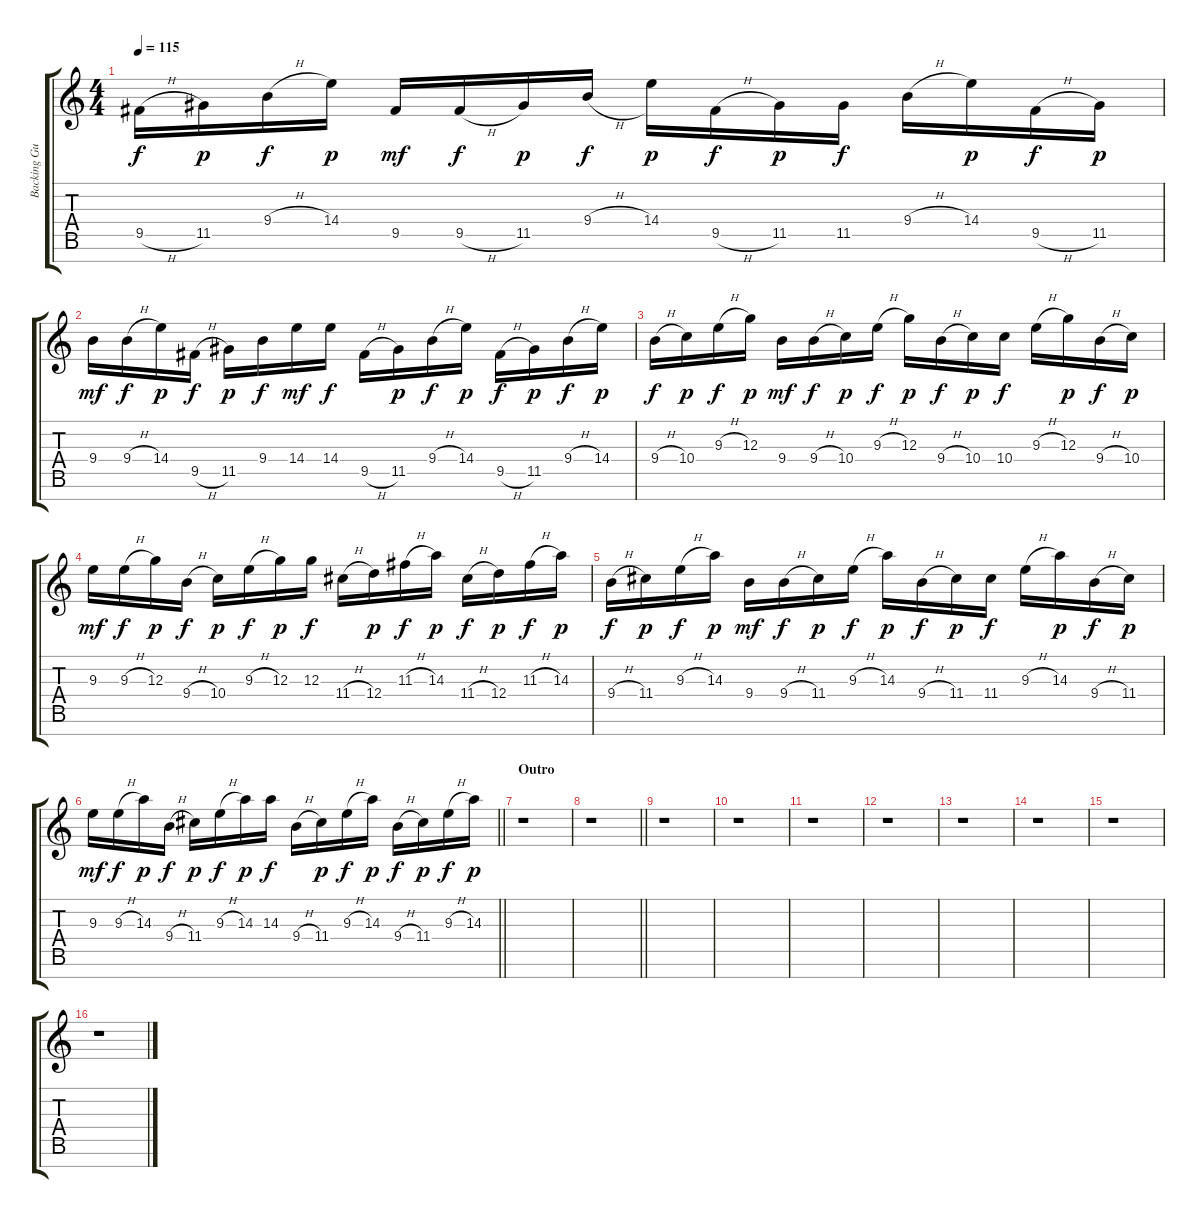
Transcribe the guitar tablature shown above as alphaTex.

\track ("Backing Guitar" "Backing Gu") {instrument overdrivenguitar}
\staff {score tabs}
\tuning (E4 B3 G3 D3 A2 E2 B1) {hide}
\ts (4 4)
\tempo 115
\clef g2
\ks c
9.5{h}.16{dy f} 11.5.16{dy p} 9.4{h}.16{dy f} 14.4.16{dy p} 9.5.16{dy mf} 9.5{h}.16{dy f} 11.5.16{dy p} 9.4{h}.16{dy f} 14.4.16{dy p} 9.5{h}.16{dy f} 11.5.16{dy p} 11.5.16{dy f} 9.4{h}.16 14.4.16{dy p} 9.5{h}.16{dy f} 11.5.16{dy p} |
9.4.16{dy mf} 9.4{h}.16{dy f} 14.4.16{dy p} 9.5{h}.16{dy f} 11.5.16{dy p} 9.4.16{dy f} 14.4.16{dy mf} 14.4.16{dy f} 9.5{h}.16 11.5.16{dy p} 9.4{h}.16{dy f} 14.4.16{dy p} 9.5{h}.16{dy f} 11.5.16{dy p} 9.4{h}.16{dy f} 14.4.16{dy p} |
9.4{h}.16{dy f} 10.4.16{dy p} 9.3{h}.16{dy f} 12.3.16{dy p} 9.4.16{dy mf} 9.4{h}.16{dy f} 10.4.16{dy p} 9.3{h}.16{dy f} 12.3.16{dy p} 9.4{h}.16{dy f} 10.4.16{dy p} 10.4.16{dy f} 9.3{h}.16 12.3.16{dy p} 9.4{h}.16{dy f} 10.4.16{dy p} |
9.3.16{dy mf} 9.3{h}.16{dy f} 12.3.16{dy p} 9.4{h}.16{dy f} 10.4.16{dy p} 9.3{h}.16{dy f} 12.3.16{dy p} 12.3.16{dy f} 11.4{h}.16 12.4.16{dy p} 11.3{h}.16{dy f} 14.3.16{dy p} 11.4{h}.16{dy f} 12.4.16{dy p} 11.3{h}.16{dy f} 14.3.16{dy p} |
9.4{h}.16{dy f} 11.4.16{dy p} 9.3{h}.16{dy f} 14.3.16{dy p} 9.4.16{dy mf} 9.4{h}.16{dy f} 11.4.16{dy p} 9.3{h}.16{dy f} 14.3.16{dy p} 9.4{h}.16{dy f} 11.4.16{dy p} 11.4.16{dy f} 9.3{h}.16 14.3.16{dy p} 9.4{h}.16{dy f} 11.4.16{dy p} |
\barLineRight lightlight
9.3.16{dy mf} 9.3{h}.16{dy f} 14.3.16{dy p} 9.4{h}.16{dy f} 11.4.16{dy p} 9.3{h}.16{dy f} 14.3.16{dy p} 14.3.16{dy f} 9.4{h}.16 11.4.16{dy p} 9.3{h}.16{dy f} 14.3.16{dy p} 9.4{h}.16{dy f} 11.4.16{dy p} 9.3{h}.16{dy f} 14.3.16{dy p} |
\section ("" "Outro")
r.1 |
\barLineRight lightlight
r.1 |
r.1 |
r.1 |
r.1 |
r.1 |
r.1 |
r.1 |
r.1 |
r.1
